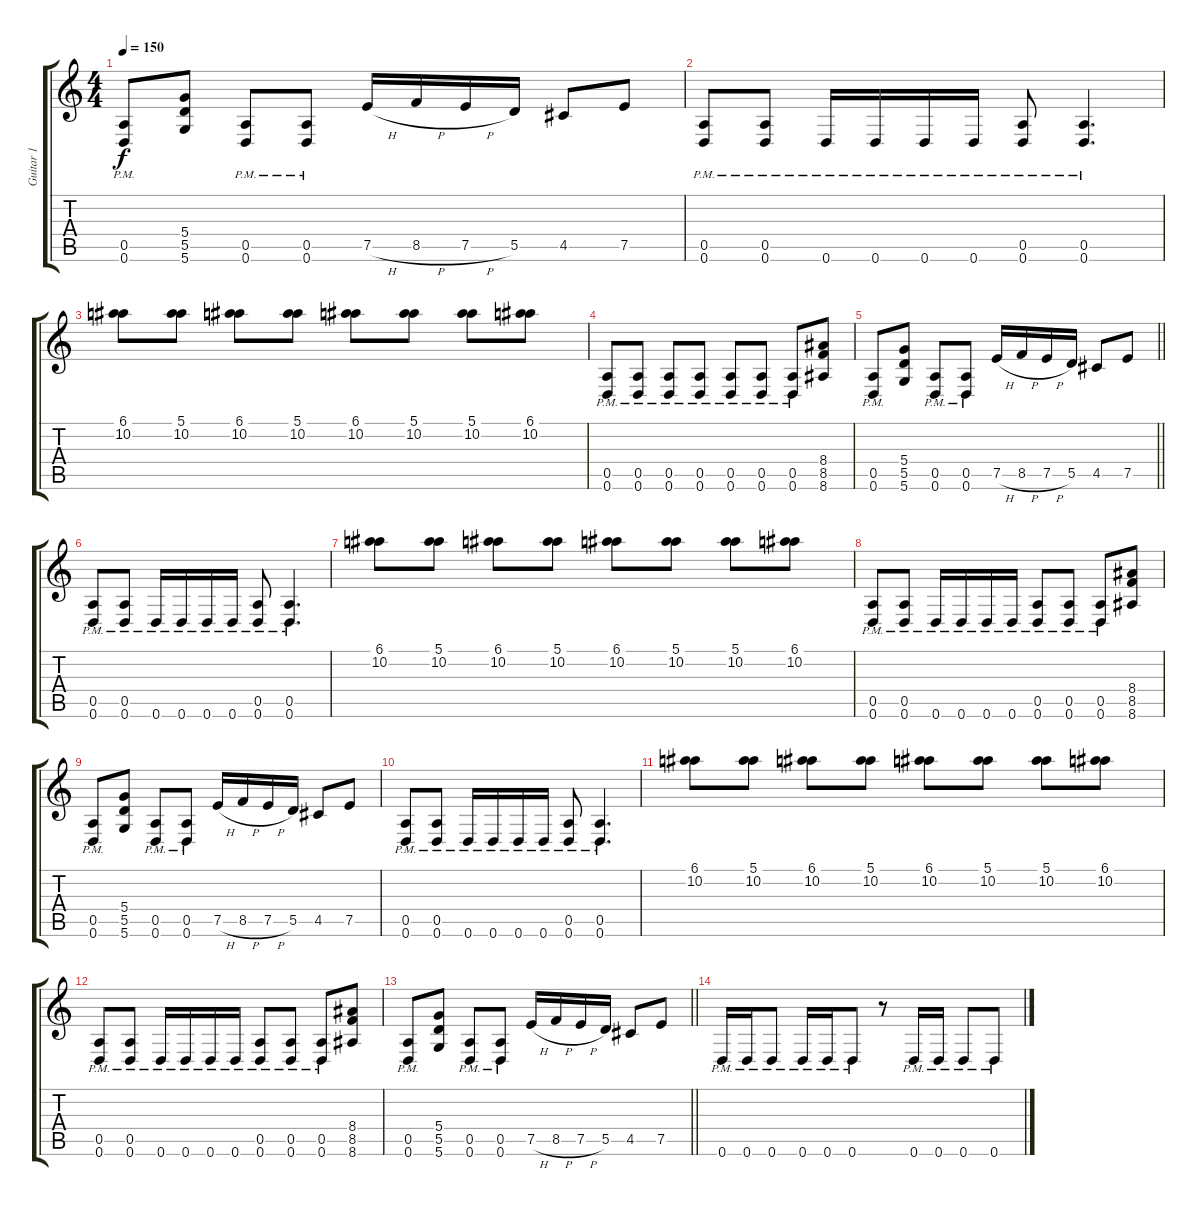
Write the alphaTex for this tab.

\track ("Guitar 1" "Guitar 1") {instrument distortionguitar}
\staff {score tabs}
\tuning (E4 B3 G3 D3 A2 D2) {hide}
\ts (4 4)
\tempo 150
\clef g2
\ks c
(0.5{pm} 0.6{pm}).8{dy f} (5.4 5.5 5.6).8 (0.5{pm} 0.6{pm}).8 (0.5{pm} 0.6{pm}).8 7.5{h}.16 8.5{h}.16 7.5{h}.16 5.5.16 4.5.8 7.5.8 |
(0.5{pm} 0.6{pm}).8 (0.5{pm} 0.6{pm}).8 0.6{pm}.16 0.6{pm}.16 0.6{pm}.16 0.6{pm}.16 (0.5{pm} 0.6{pm}).8 (0.5{pm} 0.6{pm}).4{d} |
(6.1 10.2).8 (5.1 10.2).8 (6.1 10.2).8 (5.1 10.2).8 (6.1 10.2).8 (5.1 10.2).8 (5.1 10.2).8 (6.1 10.2).8 |
(0.5{pm} 0.6{pm}).8 (0.5{pm} 0.6{pm}).8 (0.5{pm} 0.6{pm}).8 (0.5{pm} 0.6{pm}).8 (0.5{pm} 0.6{pm}).8 (0.5{pm} 0.6{pm}).8 (0.5{pm} 0.6{pm}).8 (8.4 8.5 8.6).8 |
\barLineRight lightlight
(0.5{pm} 0.6{pm}).8 (5.4 5.5 5.6).8 (0.5{pm} 0.6{pm}).8 (0.5{pm} 0.6{pm}).8 7.5{h}.16 8.5{h}.16 7.5{h}.16 5.5.16 4.5.8 7.5.8 |
\section ("" "")
(0.5{pm} 0.6{pm}).8 (0.5{pm} 0.6{pm}).8 0.6{pm}.16 0.6{pm}.16 0.6{pm}.16 0.6{pm}.16 (0.5{pm} 0.6{pm}).8 (0.5{pm} 0.6{pm}).4{d} |
(6.1 10.2).8 (5.1 10.2).8 (6.1 10.2).8 (5.1 10.2).8 (6.1 10.2).8 (5.1 10.2).8 (5.1 10.2).8 (6.1 10.2).8 |
(0.5{pm} 0.6{pm}).8 (0.5{pm} 0.6{pm}).8 0.6{pm}.16 0.6{pm}.16 0.6{pm}.16 0.6{pm}.16 (0.5{pm} 0.6{pm}).8 (0.5{pm} 0.6{pm}).8 (0.5{pm} 0.6{pm}).8 (8.4 8.5 8.6).8 |
(0.5{pm} 0.6{pm}).8 (5.4 5.5 5.6).8 (0.5{pm} 0.6{pm}).8 (0.5{pm} 0.6{pm}).8 7.5{h}.16 8.5{h}.16 7.5{h}.16 5.5.16 4.5.8 7.5.8 |
(0.5{pm} 0.6{pm}).8 (0.5{pm} 0.6{pm}).8 0.6{pm}.16 0.6{pm}.16 0.6{pm}.16 0.6{pm}.16 (0.5{pm} 0.6{pm}).8 (0.5{pm} 0.6{pm}).4{d} |
(6.1 10.2).8 (5.1 10.2).8 (6.1 10.2).8 (5.1 10.2).8 (6.1 10.2).8 (5.1 10.2).8 (5.1 10.2).8 (6.1 10.2).8 |
(0.5{pm} 0.6{pm}).8 (0.5{pm} 0.6{pm}).8 0.6{pm}.16 0.6{pm}.16 0.6{pm}.16 0.6{pm}.16 (0.5{pm} 0.6{pm}).8 (0.5{pm} 0.6{pm}).8 (0.5{pm} 0.6{pm}).8 (8.4 8.5 8.6).8 |
\barLineRight lightlight
(0.5{pm} 0.6{pm}).8 (5.4 5.5 5.6).8 (0.5{pm} 0.6{pm}).8 (0.5{pm} 0.6{pm}).8 7.5{h}.16 8.5{h}.16 7.5{h}.16 5.5.16 4.5.8 7.5.8 |
\section ("" "")
0.6{pm}.16 0.6{pm}.16 0.6{pm}.8 0.6{pm}.16 0.6{pm}.16 0.6{pm}.8 r.8 0.6{pm}.16 0.6{pm}.16 0.6{pm}.8 0.6{pm}.8
